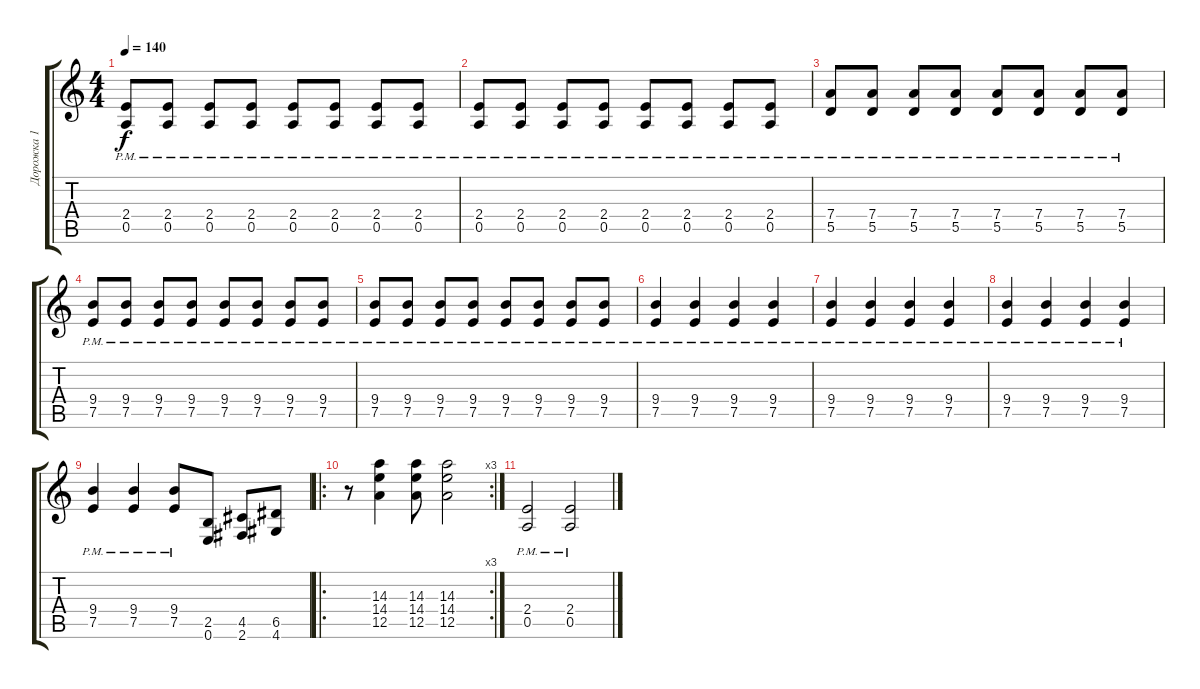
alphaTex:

\track ("Дорожка 1" "Дорожка 1") {instrument overdrivenguitar}
\staff {score tabs}
\tuning (E4 B3 G3 D3 A2 E2) {hide}
\ts (4 4)
\tempo 140
\clef g2
\ks c
(2.4{pm} 0.5{pm}).8{dy f} (2.4{pm} 0.5{pm}).8 (2.4{pm} 0.5{pm}).8 (2.4{pm} 0.5{pm}).8 (2.4{pm} 0.5{pm}).8 (2.4{pm} 0.5{pm}).8 (2.4{pm} 0.5{pm}).8 (2.4{pm} 0.5{pm}).8 |
(2.4{pm} 0.5{pm}).8 (2.4{pm} 0.5{pm}).8 (2.4{pm} 0.5{pm}).8 (2.4{pm} 0.5{pm}).8 (2.4{pm} 0.5{pm}).8 (2.4{pm} 0.5{pm}).8 (2.4{pm} 0.5{pm}).8 (2.4{pm} 0.5{pm}).8 |
(7.4{pm} 5.5{pm}).8 (7.4{pm} 5.5{pm}).8 (7.4{pm} 5.5{pm}).8 (7.4{pm} 5.5{pm}).8 (7.4{pm} 5.5{pm}).8 (7.4{pm} 5.5{pm}).8 (7.4{pm} 5.5{pm}).8 (7.4{pm} 5.5{pm}).8 |
(9.4{pm} 7.5{pm}).8 (9.4{pm} 7.5{pm}).8 (9.4{pm} 7.5{pm}).8 (9.4{pm} 7.5{pm}).8 (9.4{pm} 7.5{pm}).8 (9.4{pm} 7.5{pm}).8 (9.4{pm} 7.5{pm}).8 (9.4{pm} 7.5{pm}).8 |
(9.4{pm} 7.5{pm}).8 (9.4{pm} 7.5{pm}).8 (9.4{pm} 7.5{pm}).8 (9.4{pm} 7.5{pm}).8 (9.4{pm} 7.5{pm}).8 (9.4{pm} 7.5{pm}).8 (9.4{pm} 7.5{pm}).8 (9.4{pm} 7.5{pm}).8 |
(9.4{pm} 7.5{pm}).4 (9.4{pm} 7.5{pm}).4 (9.4{pm} 7.5{pm}).4 (9.4{pm} 7.5{pm}).4 |
(9.4{pm} 7.5{pm}).4 (9.4{pm} 7.5{pm}).4 (9.4{pm} 7.5{pm}).4 (9.4{pm} 7.5{pm}).4 |
(9.4{pm} 7.5{pm}).4 (9.4{pm} 7.5{pm}).4 (9.4{pm} 7.5{pm}).4 (9.4{pm} 7.5{pm}).4 |
(9.4{pm} 7.5{pm}).4 (9.4{pm} 7.5{pm}).4 (9.4{pm} 7.5{pm}).8 (2.5 0.6).8 (4.5 2.6).8 (6.5 4.6).8 |
\ro
\rc 3
r.8 (14.3 14.4 12.5).4 (14.3 14.4 12.5).8 (14.3 14.4 12.5).2 |
(2.4{pm} 0.5{pm}).2 (2.4{pm} 0.5{pm}).2
